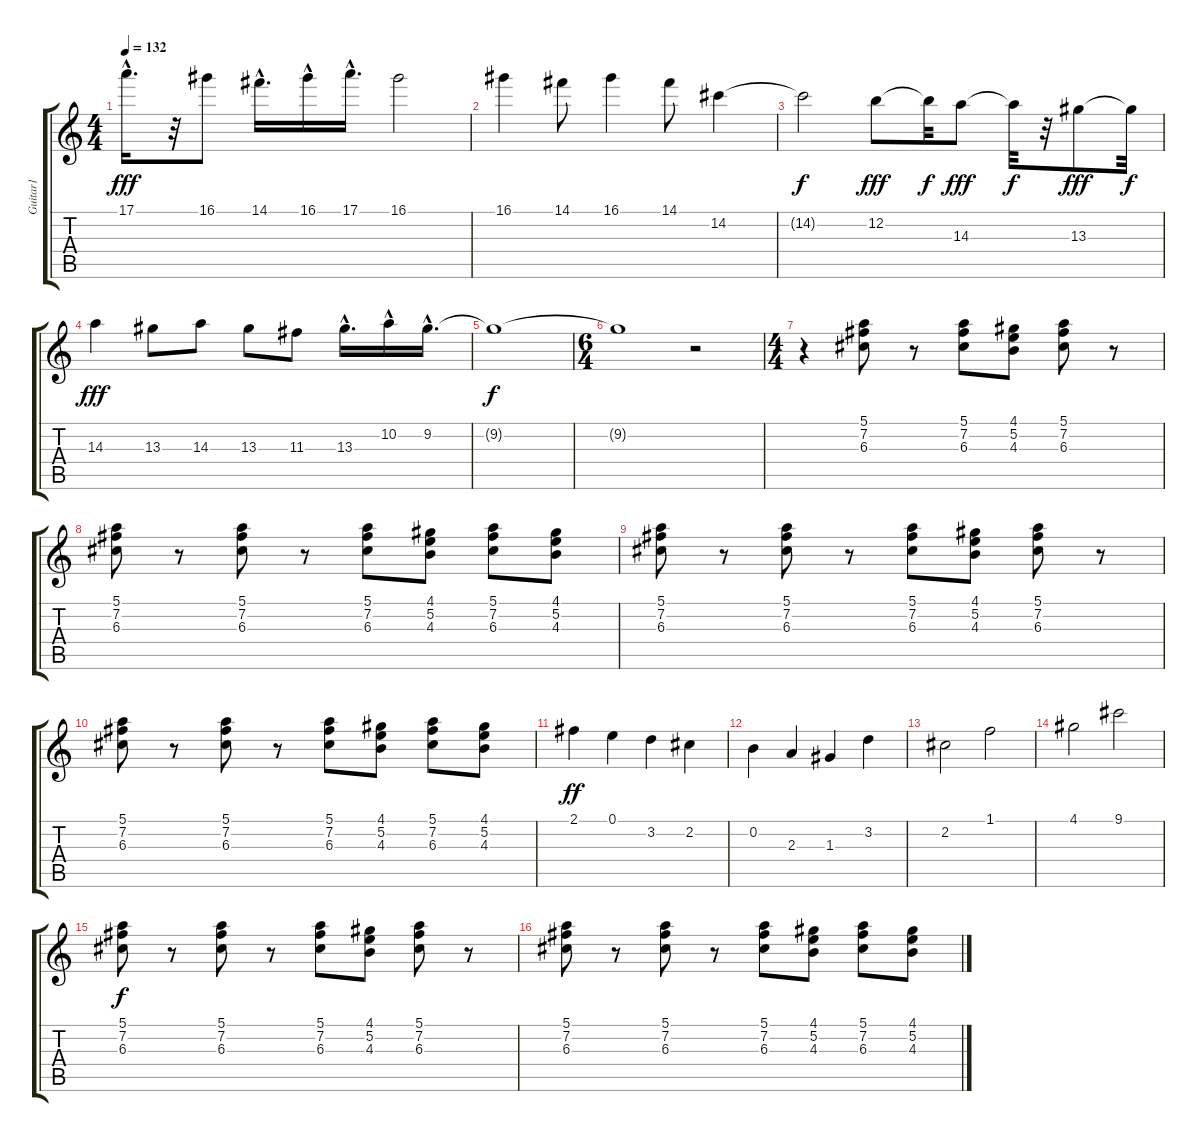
\track ("Guitar1" "Guitar1") {instrument overdrivenguitar}
\staff {score tabs}
\tuning (E4 B3 G3 D3 A2 E2) {hide}
\ts (4 4)
\tempo 132
\clef g2
\ks c
17.1{hac}.16{d dy fff} r.32 16.1.8 14.1{hac}.16{d} 16.1{hac}.16 17.1{hac}.16{d} 16.1.2 |
16.1.4 14.1.8 16.1.4 14.1.8 14.2.4 |
14.2{t}.2{dy f} 12.2.8{dy fff} 12.2{t}.32{dy f} 14.3.8{dy fff} 14.3{t}.32{dy f} r.32 13.3.8{dy fff} 13.3{t}.32{dy f} |
14.3.4{dy fff} 13.3.8 14.3.8 13.3.8 11.3.8 13.3{hac}.16{d} 10.2{hac}.16 9.2{hac}.16{d} |
9.2{t}.1{dy f} |
\ts (6 4)
9.2{t}.1 r.2 |
\ts (4 4)
r.4 (5.1 7.2 6.3).8 r.8 (5.1 7.2 6.3).8 (4.1 5.2 4.3).8 (5.1 7.2 6.3).8 r.8 |
(5.1 7.2 6.3).8 r.8 (5.1 7.2 6.3).8 r.8 (5.1 7.2 6.3).8 (4.1 5.2 4.3).8 (5.1 7.2 6.3).8 (4.1 5.2 4.3).8 |
(5.1 7.2 6.3).8 r.8 (5.1 7.2 6.3).8 r.8 (5.1 7.2 6.3).8 (4.1 5.2 4.3).8 (5.1 7.2 6.3).8 r.8 |
(5.1 7.2 6.3).8 r.8 (5.1 7.2 6.3).8 r.8 (5.1 7.2 6.3).8 (4.1 5.2 4.3).8 (5.1 7.2 6.3).8 (4.1 5.2 4.3).8 |
2.1.4{dy ff} 0.1.4 3.2.4 2.2.4 |
0.2.4 2.3.4 1.3.4 3.2.4 |
2.2.2 1.1.2 |
4.1.2 9.1.2 |
(5.1 7.2 6.3).8{dy f} r.8 (5.1 7.2 6.3).8 r.8 (5.1 7.2 6.3).8 (4.1 5.2 4.3).8 (5.1 7.2 6.3).8 r.8 |
(5.1 7.2 6.3).8 r.8 (5.1 7.2 6.3).8 r.8 (5.1 7.2 6.3).8 (4.1 5.2 4.3).8 (5.1 7.2 6.3).8 (4.1 5.2 4.3).8
